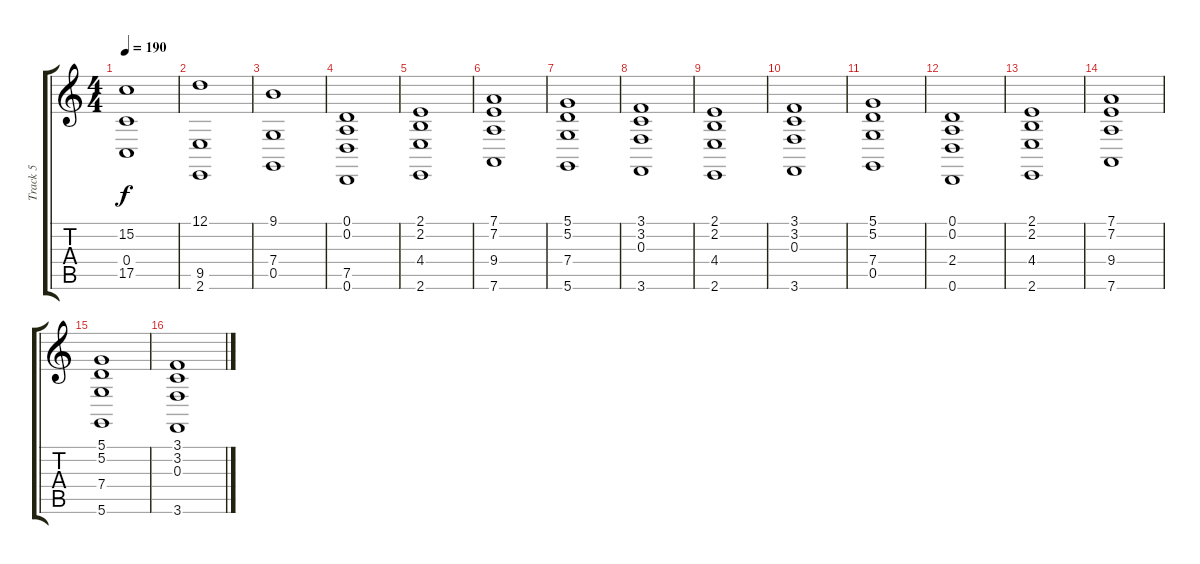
\track ("Track 5" "Track 5") {instrument stringensemble1}
\staff {score tabs}
\tuning (D4 A3 F3 C3 G2 D2) {hide}
\ts (4 4)
\tempo 190
\clef g2
\ks c
(15.2 0.4 17.5).1{dy f} |
(12.1 9.5 2.6).1 |
(9.1 7.4 0.5).1 |
(0.1 0.2 7.5 0.6).1 |
(2.1 2.2 4.4 2.6).1 |
(7.1 7.2 9.4 7.6).1 |
(5.1 5.2 7.4 5.6).1 |
(3.1 3.2 0.3 3.6).1 |
(2.1 2.2 4.4 2.6).1 |
(3.1 3.2 0.3 3.6).1 |
(5.1 5.2 7.4 0.5).1 |
(0.1 0.2 2.4 0.6).1 |
(2.1 2.2 4.4 2.6).1 |
(7.1 7.2 9.4 7.6).1 |
(5.1 5.2 7.4 5.6).1 |
(3.1 3.2 0.3 3.6).1
